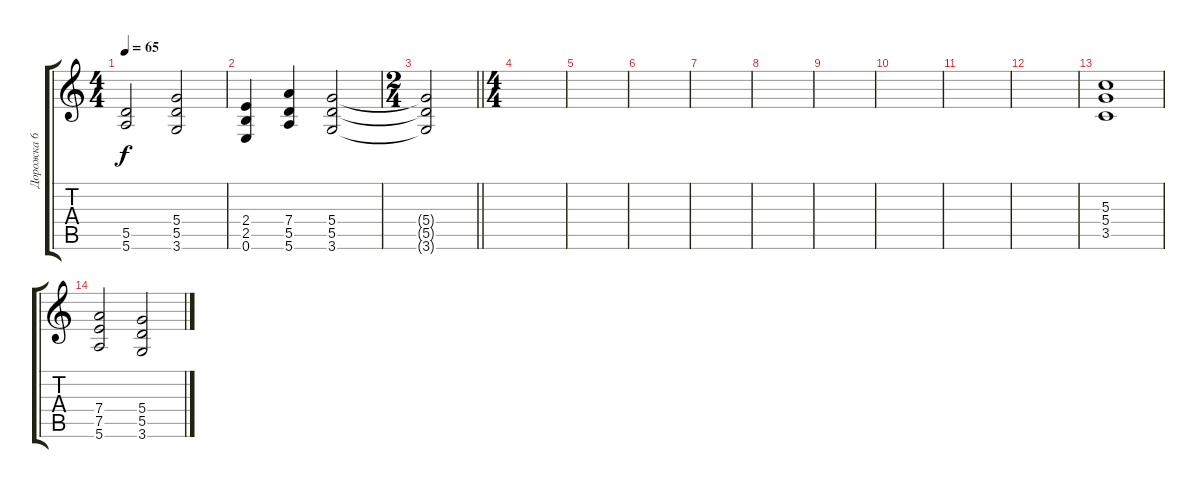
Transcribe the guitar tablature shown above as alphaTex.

\track ("Дорожка 6" "Дорожка 6") {instrument distortionguitar}
\staff {score tabs}
\tuning (E4 B3 G3 D3 A2 E2) {hide}
\ts (4 4)
\tempo 65
\clef g2
\ks c
(5.5 5.6).2{dy f} (5.4 5.5 3.6).2 |
(2.4 2.5 0.6).4 (7.4 5.5 5.6).4 (5.4 5.5 3.6).2 |
\ts (2 4)
\barLineRight lightlight
(5.4{t} 5.5{t} 3.6{t}).2 |
\ts (4 4)
|
|
|
|
|
|
|
|
|
(5.3 5.4 3.5).1 |
(7.4 7.5 5.6).2 (5.4 5.5 3.6).2
